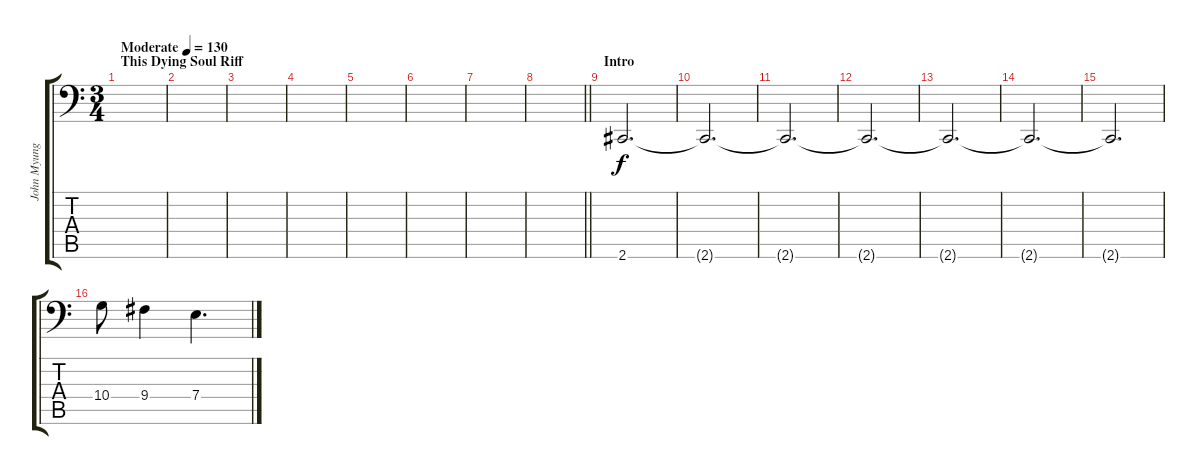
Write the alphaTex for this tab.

\track ("John Myung" "John Myung") {instrument electricbassfinger}
\staff {score tabs}
\tuning (C3 G2 D2 A1 E1 B0) {hide}
\ts (3 4)
\section ("" "This Dying Soul Riff")
\tempo (130 "Moderate")
\clef f4
\ks c
|
|
|
|
|
|
|
\barLineRight lightlight
|
\section ("" "Intro")
2.6.2{d} |
2.6{t}.2{d} |
2.6{t}.2{d} |
2.6{t}.2{d} |
2.6{t}.2{d} |
2.6{t}.2{d} |
2.6{t}.2{d} |
10.4.8 9.4.4 7.4.4{d}
